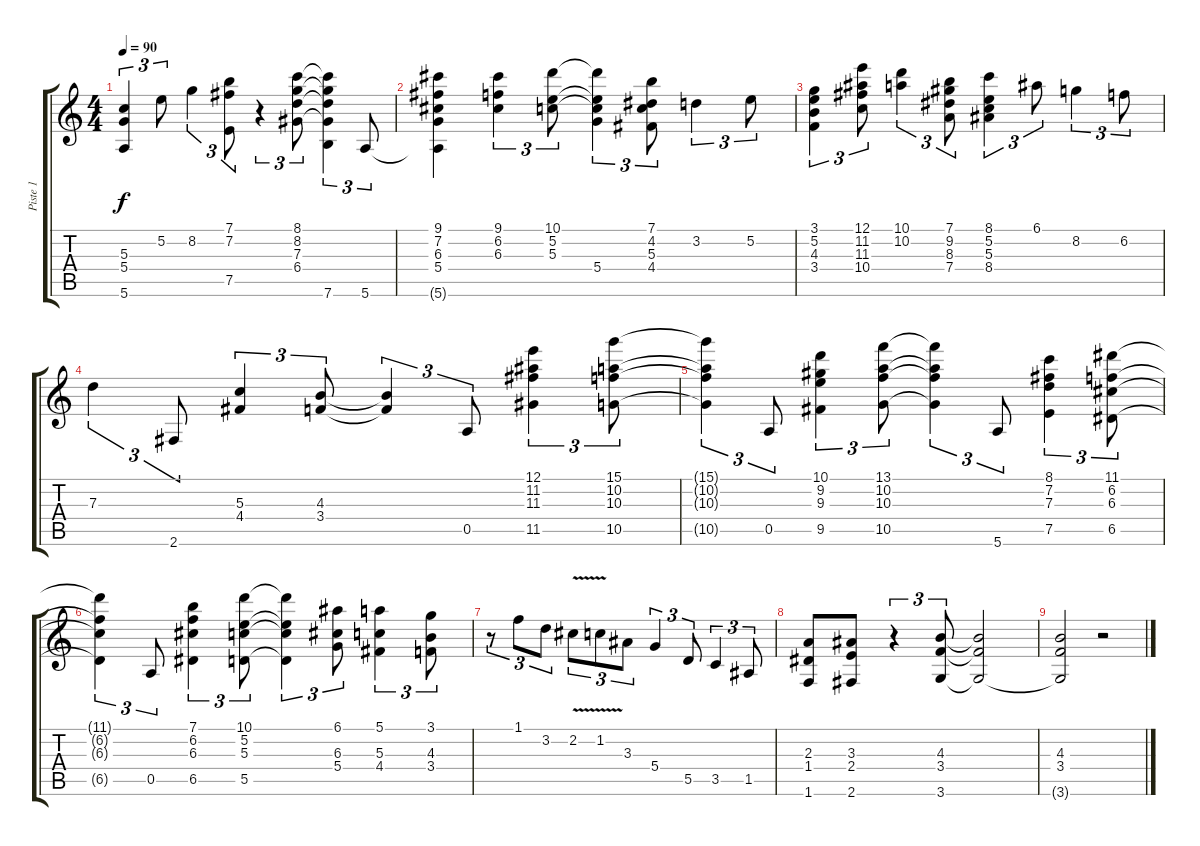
\track ("Piste 1" "Piste 1") {instrument acousticguitarsteel}
\staff {score tabs}
\tuning (E4 B3 G3 D3 A2 E2) {hide}
\ts (4 4)
\tempo 90
\clef g2
\ks c
(5.3 5.4 5.6).4{tu (3 2) dy f} 5.2.8{tu (3 2)} 8.2.4{tu (3 2)} (7.1 7.2 7.5).8{tu (3 2)} r.4{tu (3 2)} (8.1 8.2 7.3 6.4).8{tu (3 2)} (8.1{t} 8.2{t} 7.3{t} 6.4{t} 7.6).4{tu (3 2)} 5.6.8{tu (3 2)} |
(9.1 7.2 6.3 5.4 5.6{t}).4 (9.1 6.2 6.3).4{tu (3 2)} (10.1 5.2 5.3).8{tu (3 2)} (10.1{t} 5.2{t} 5.3{t} 5.4).4{tu (3 2)} (7.1 4.2 5.3 4.4).8{tu (3 2)} 3.2.4{tu (3 2)} 5.2.8{tu (3 2)} |
(3.1 5.2 4.3 3.4).4{tu (3 2)} (12.1 11.2 11.3 10.4).8{tu (3 2)} (10.1 10.2).4{tu (3 2)} (7.1 9.2 8.3 7.4).8{tu (3 2)} (8.1 5.2 5.3 8.4).4{tu (3 2)} 6.1.8{tu (3 2)} 8.2.4{tu (3 2)} 6.2.8{tu (3 2)} |
7.3.4{tu (3 2)} 2.6.8{tu (3 2)} (5.3 4.4).4{tu (3 2)} (4.3 3.4).8{tu (3 2)} (4.3{t} 3.4{t}).4{tu (3 2)} 0.5.8{tu (3 2)} (12.1 11.2 11.3 11.5).4{tu (3 2)} (15.1 10.2 10.3 10.5).8{tu (3 2)} |
(15.1{t} 10.2{t} 10.3{t} 10.5{t}).4{tu (3 2)} 0.5.8{tu (3 2)} (10.1 9.2 9.3 9.5).4{tu (3 2)} (13.1 10.2 10.3 10.5).8{tu (3 2)} (13.1{t} 10.2{t} 10.3{t} 10.5{t}).4{tu (3 2)} 5.6.8{tu (3 2)} (8.1 7.2 7.3 7.5).4{tu (3 2)} (11.1 6.2 6.3 6.5).8{tu (3 2)} |
(11.1{t} 6.2{t} 6.3{t} 6.5{t}).4{tu (3 2)} 0.5.8{tu (3 2)} (7.1 6.2 6.3 6.5).4{tu (3 2)} (10.1 5.2 5.3 5.5).8{tu (3 2)} (10.1{t} 5.2{t} 5.3{t} 5.5{t}).4{tu (3 2)} (6.1 6.3 5.4).8{tu (3 2)} (5.1 5.3 4.4).4{tu (3 2)} (3.1 4.3 3.4).8{tu (3 2)} |
r.8{tu (3 2)} 1.1.8{tu (3 2)} 3.2.8{tu (3 2)} 2.2{v}.8{tu (3 2)} 1.2{v}.8{tu (3 2)} 3.3.8{tu (3 2)} 5.4.4{tu (3 2)} 5.5.8{tu (3 2)} 3.5.4{tu (3 2)} 1.5.8{tu (3 2)} |
(2.3 1.4 1.6).8 (3.3 2.4 2.6).8 r.4{tu (3 2)} (4.3 3.4 3.6).8{tu (3 2)} (4.3{t} 3.4{t} 3.6{t}).2 |
(4.3 3.4 3.6{t}).2 r.2
